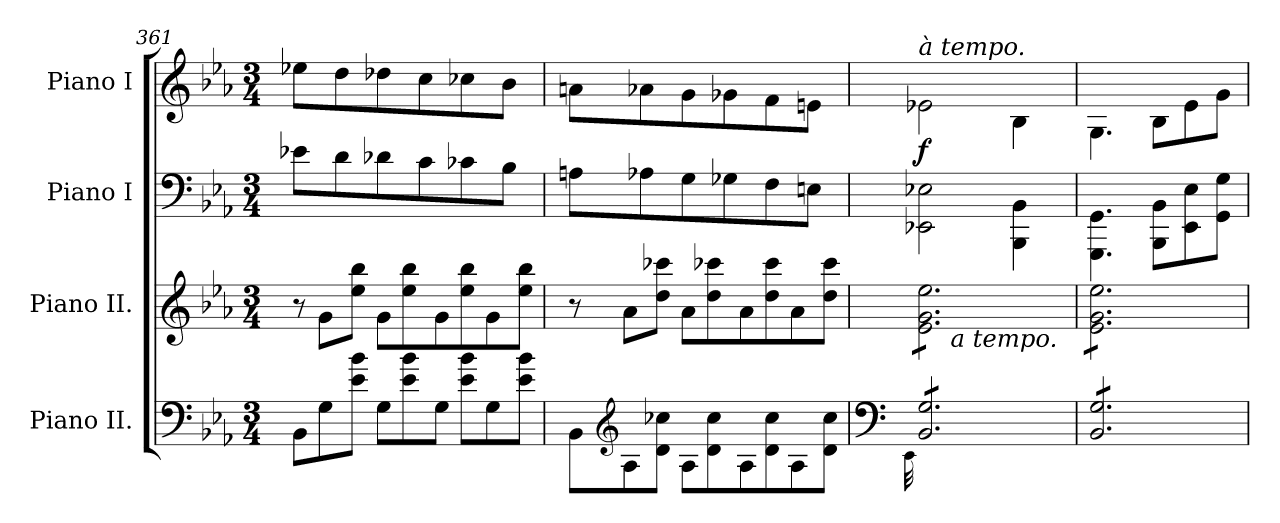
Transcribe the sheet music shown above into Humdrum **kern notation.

**kern	**kern	**kern	**kern	**dynam
*part4	*part3	*part2	*part1	*part1
*staff4	*staff3	*staff2	*staff1	*staff1
*I"Piano II.	*I"Piano II.	*I"Piano I	*I"Piano I	*
*clefF4	*clefG2	*clefF4	*clefG2	*
*k[b-e-a-]	*k[b-e-a-]	*k[b-e-a-]	*k[b-e-a-]	*
*M3/4	*M3/4	*M3/4	*M3/4	*
*Xtuplet	*Xtuplet	*	*	*
=361	=361	=361	=361	=361
12BB-\L	12r	8e-X\L	8ee-X\L	.
12G\	12g\L	.	.	.
.	.	8d\	8dd\	.
12e-\ 12b-\J	12ee-\ 12bb-\J	.	.	.
12G\L	12g\L	8d-X\	8dd-X\	.
12e-\ 12b-\	12ee-\ 12bb-\	.	.	.
.	.	8c\	8cc\	.
12G\J	12g\	.	.	.
12e-\ 12b-\L	12ee-\ 12bb-\	8c-X\	8cc-X\	.
12G\	12g\	.	.	.
.	.	8B-\J	8b-\J	.
12e-\ 12b-\J	12ee-\ 12bb-\J	.	.	.
=362	=362	=362	=362	=362
12BB-\L	12r	8An\L	8an\L	.
*clefG2	*	*	*	*
12A-\	12a-\L	.	.	.
.	.	8A-X\	8a-X\	.
12d\ 12cc-X\J	12dd\ 12ccc-X\J	.	.	.
12A-\L	12a-\L	8G\	8g\	.
12d\ 12cc-\	12dd\ 12ccc-X\	.	.	.
.	.	8G-X\	8g-X\	.
12A-\	12a-\	.	.	.
12d\ 12cc-\	12dd\ 12ccc-\	8F\	8f\	.
12A-\	12a-\	.	.	.
.	.	8En\J	8en\J	.
12d\ 12cc-\J	12dd\ 12ccc-\J	.	.	.
=363	=363	=363	=363	=363
*clefF4	*	*	*	*
32qqEE-\	.	.	.	.
!	!	!	!LO:TX:a:i:t=à tempo.	!
*	*^	*	*	*
*tremolo	*	*	*	*	*
*	*tremolo	*	*	*	*
8BB-/ 8G/L	8e-\ 8g\ 8ee-\L	8ryy	2EE-X\ 2E-X\	2e-X\	f
!	!	!LO:TX:b:i:t=a tempo.	!	!	!
8BB-/ 8G/	8e-\ 8g\ 8ee-\	2ryy	.	.	.
8BB-/ 8G/	8e-\ 8g\ 8ee-\	.	.	.	.
8BB-/ 8G/	8e-\ 8g\ 8ee-\	.	.	.	.
8BB-/ 8G/	8e-\ 8g\ 8ee-\	.	4BBB-\ 4BB-\	4B-\	.
8BB-/ 8G/J	8e-\ 8g\ 8ee-\J	8ryy	.	.	.
*	*v	*v	*	*	*
=364	=364	=364	=364	=364
8BB-/ 8G/L	8e-\ 8g\ 8ee-\L	4.GGG\ 4.GG\	4.G\	.
8BB-/ 8G/	8e-\ 8g\ 8ee-\	.	.	.
8BB-/ 8G/	8e-\ 8g\ 8ee-\	.	.	.
8BB-/ 8G/	8e-\ 8g\ 8ee-\	8BBB-\ 8BB-\L	8B-\L	.
8BB-/ 8G/	8e-\ 8g\ 8ee-\	8EE-\ 8E-\	8e-\	.
8BB-/ 8G/J	8e-\ 8g\ 8ee-\J	8GG\ 8G\J	8g\J	.
*	*Xtremolo	*	*	*
*Xtremolo	*	*	*	*
=	=	=	=	=
*-	*-	*-	*-	*-
